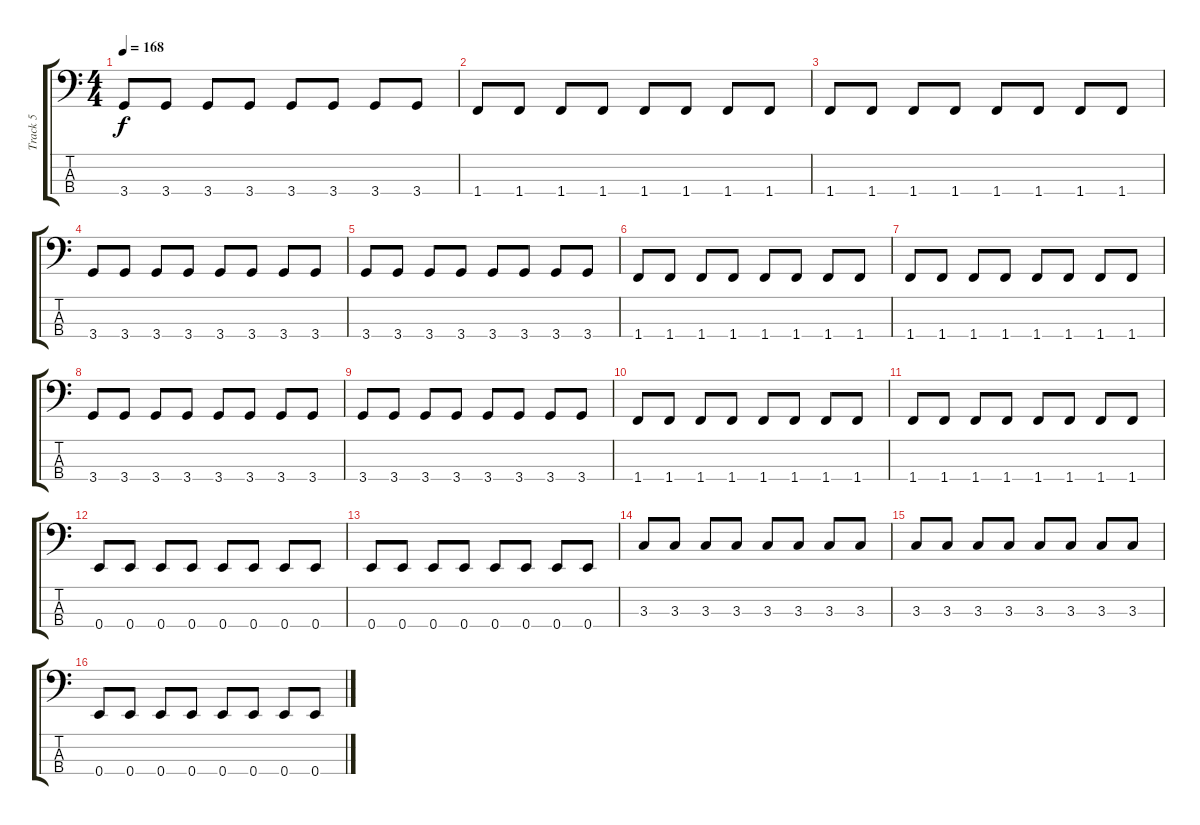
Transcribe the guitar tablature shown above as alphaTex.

\track ("Track 5" "Track 5") {instrument electricbassfinger}
\staff {score tabs}
\tuning (G2 D2 A1 E1) {hide}
\ts (4 4)
\tempo 168
\clef f4
\ks c
3.4.8{dy f} 3.4.8 3.4.8 3.4.8 3.4.8 3.4.8 3.4.8 3.4.8 |
1.4.8 1.4.8 1.4.8 1.4.8 1.4.8 1.4.8 1.4.8 1.4.8 |
1.4.8 1.4.8 1.4.8 1.4.8 1.4.8 1.4.8 1.4.8 1.4.8 |
3.4.8 3.4.8 3.4.8 3.4.8 3.4.8 3.4.8 3.4.8 3.4.8 |
3.4.8 3.4.8 3.4.8 3.4.8 3.4.8 3.4.8 3.4.8 3.4.8 |
1.4.8 1.4.8 1.4.8 1.4.8 1.4.8 1.4.8 1.4.8 1.4.8 |
1.4.8 1.4.8 1.4.8 1.4.8 1.4.8 1.4.8 1.4.8 1.4.8 |
3.4.8 3.4.8 3.4.8 3.4.8 3.4.8 3.4.8 3.4.8 3.4.8 |
3.4.8 3.4.8 3.4.8 3.4.8 3.4.8 3.4.8 3.4.8 3.4.8 |
1.4.8 1.4.8 1.4.8 1.4.8 1.4.8 1.4.8 1.4.8 1.4.8 |
1.4.8 1.4.8 1.4.8 1.4.8 1.4.8 1.4.8 1.4.8 1.4.8 |
0.4.8 0.4.8 0.4.8 0.4.8 0.4.8 0.4.8 0.4.8 0.4.8 |
0.4.8 0.4.8 0.4.8 0.4.8 0.4.8 0.4.8 0.4.8 0.4.8 |
3.3.8 3.3.8 3.3.8 3.3.8 3.3.8 3.3.8 3.3.8 3.3.8 |
3.3.8 3.3.8 3.3.8 3.3.8 3.3.8 3.3.8 3.3.8 3.3.8 |
0.4.8 0.4.8 0.4.8 0.4.8 0.4.8 0.4.8 0.4.8 0.4.8
